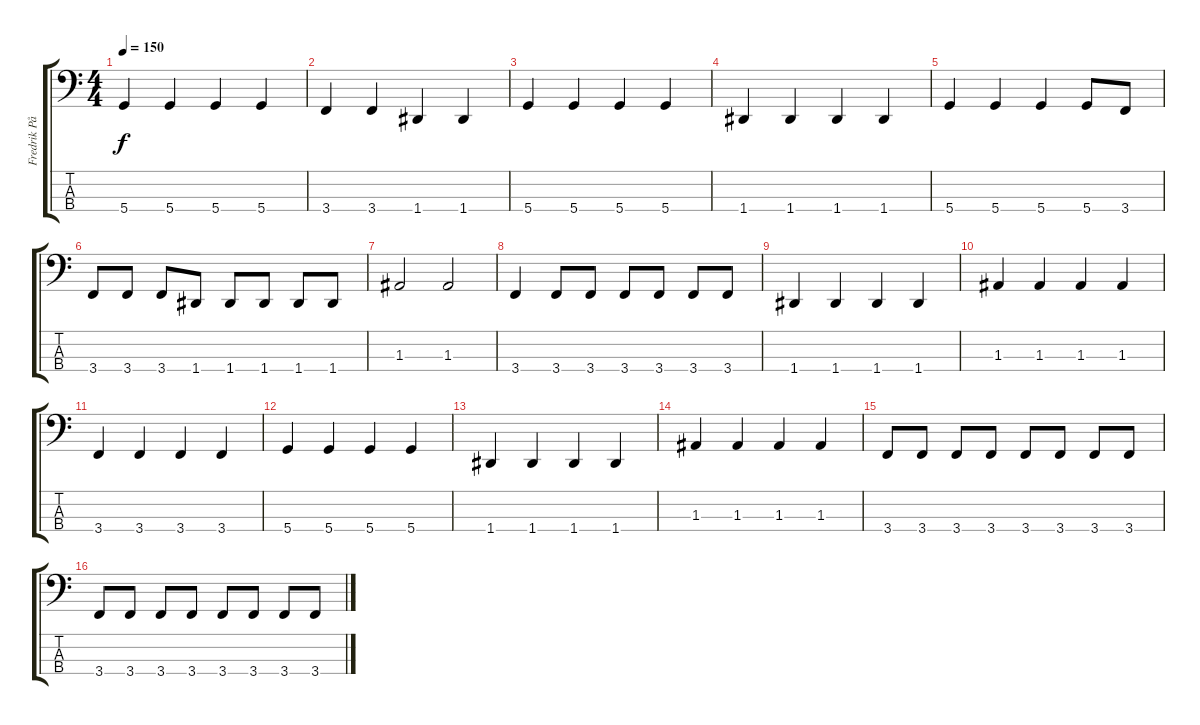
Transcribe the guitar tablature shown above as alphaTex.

\track ("Fredrik Pålsson - Bass guitar" "Fredrik På") {instrument electricbasspick}
\staff {score tabs}
\tuning (G2 D2 A1 D1) {hide}
\ts (4 4)
\tempo 150
\clef f4
\ks c
5.4.4{dy f} 5.4.4 5.4.4 5.4.4 |
3.4.4 3.4.4 1.4.4 1.4.4 |
5.4.4 5.4.4 5.4.4 5.4.4 |
1.4.4 1.4.4 1.4.4 1.4.4 |
5.4.4 5.4.4 5.4.4 5.4.8 3.4.8 |
3.4.8 3.4.8 3.4.8 1.4.8 1.4.8 1.4.8 1.4.8 1.4.8 |
1.3.2 1.3.2 |
3.4.4 3.4.8 3.4.8 3.4.8 3.4.8 3.4.8 3.4.8 |
1.4.4 1.4.4 1.4.4 1.4.4 |
1.3.4 1.3.4 1.3.4 1.3.4 |
3.4.4 3.4.4 3.4.4 3.4.4 |
5.4.4 5.4.4 5.4.4 5.4.4 |
1.4.4 1.4.4 1.4.4 1.4.4 |
1.3.4 1.3.4 1.3.4 1.3.4 |
3.4.8 3.4.8 3.4.8 3.4.8 3.4.8 3.4.8 3.4.8 3.4.8 |
3.4.8 3.4.8 3.4.8 3.4.8 3.4.8 3.4.8 3.4.8 3.4.8
